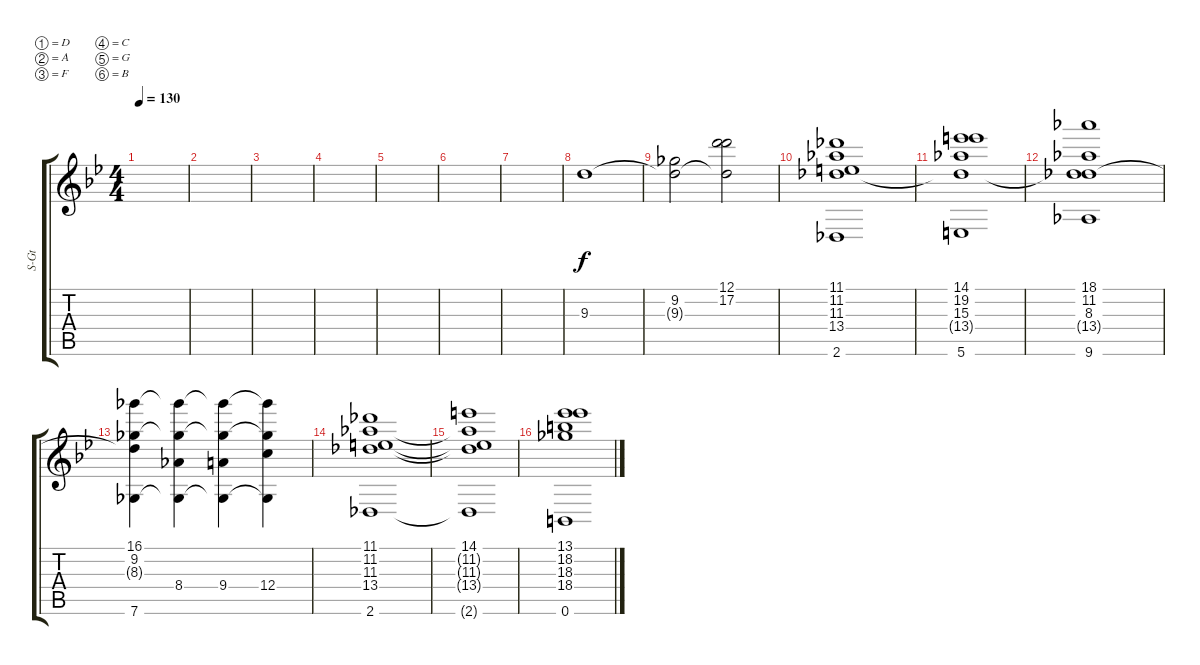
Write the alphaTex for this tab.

\bracketExtendMode groupsimilarinstruments
\otherSystemsTrackNameOrientation horizontal
\track ("Streicher" "S-Gt") {instrument stringensemble1}
\staff {score tabs}
\tuning (D4 A3 F3 C3 G2 B1)
\displaytranspose 12
\ts (4 4)
\tempo 130
\clef g2
\ks bb
|
|
|
|
|
|
|
9.3{acc forcenatural}.1{beam Down} |
(9.3{t acc forcenatural} 9.2{acc b}).2{beam Down} (17.2{acc forcenatural} 9.3{t acc forcenatural} 12.1{acc forcenatural}).2{beam Down} |
(11.1{acc b} 2.6{acc b} 11.2{acc b} 13.4{acc b} 11.3{acc forcenatural}).1{beam Up} |
(14.1{acc forcenatural} 5.6{acc forcenatural} 19.2{acc forcenatural} 15.3{acc b} 13.4{t acc b}).1{beam Up} |
(18.1{acc b} 9.6{acc b} 13.4{t acc b} 8.3{acc b} 11.2{acc b}).1{beam Down} |
(16.1{acc b} 7.6{acc b} 9.2{acc b} 8.3{t acc b}).4{beam Down} (16.1{t acc b} 7.6{t acc b} 8.4{acc b} 9.2{t acc b}).4{beam Down} (16.1{t acc b} 7.6{t acc b} 9.4{acc forcenatural} 9.2{t acc b}).4{beam Down} (16.1{t acc b} 7.6{t acc b} 12.4{acc forcenatural} 9.2{t acc b}).4{beam Down} |
(11.1{acc b} 2.6{acc b} 13.4{acc b} 11.2{acc b} 11.3{acc forcenatural}).1{beam Up} |
(14.1{acc forcenatural} 2.6{t acc b} 11.2{t acc b} 11.3{t acc forcenatural} 13.4{t acc b}).1{beam Up} |
(13.1{acc b} 0.6{acc forcenatural} 18.2{acc b} 18.3{acc forcenatural} 18.4{acc b}).1{beam Up}
